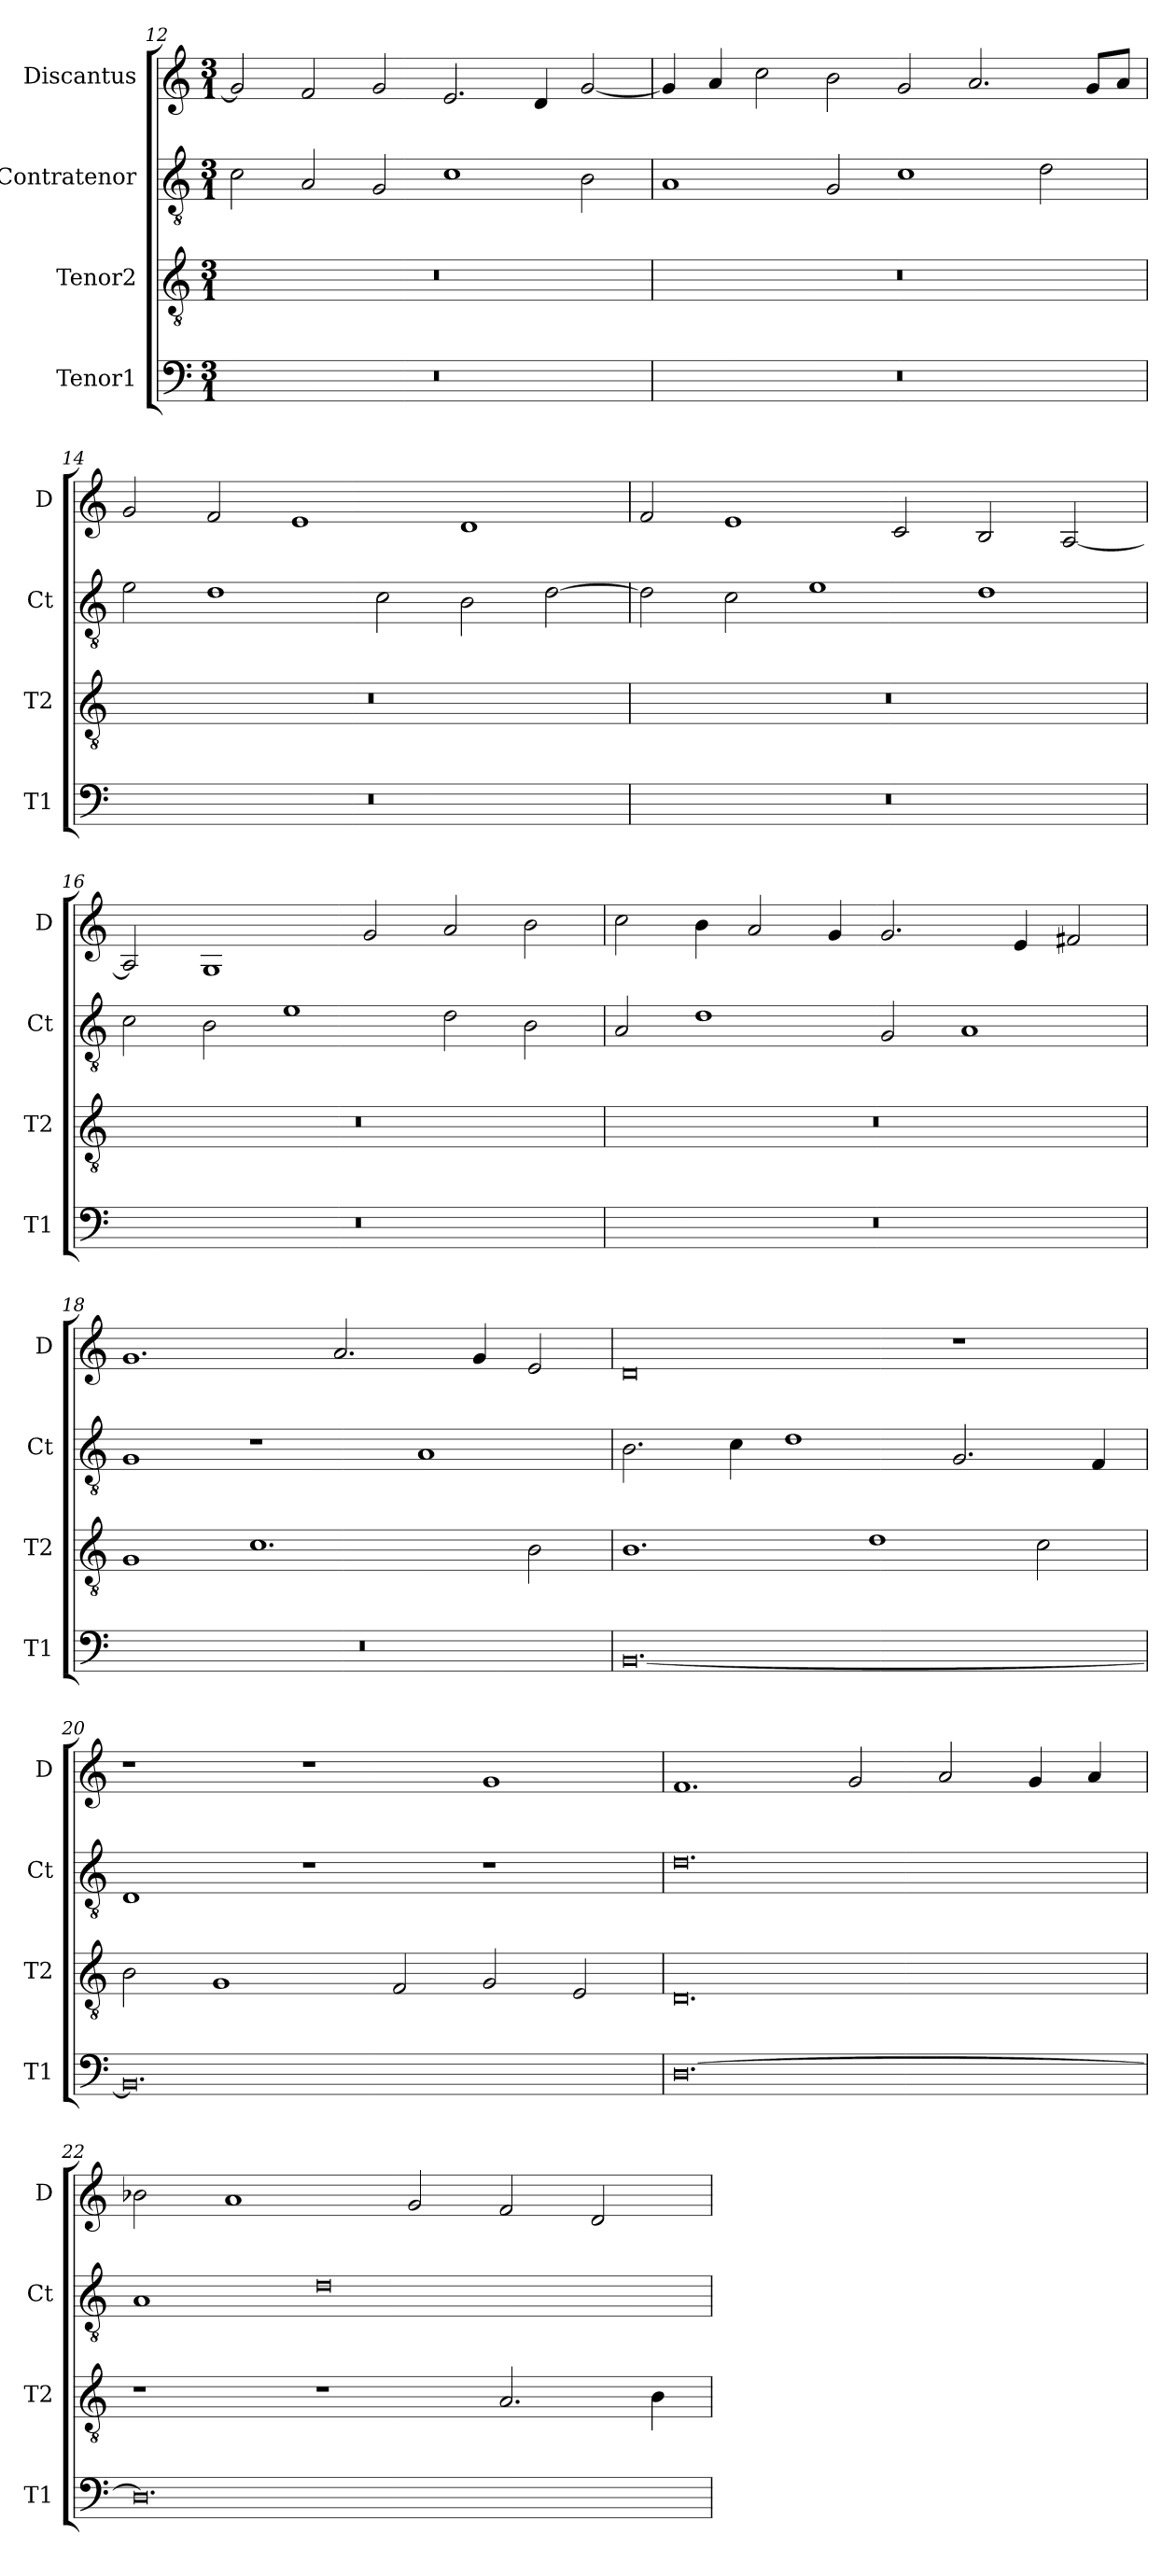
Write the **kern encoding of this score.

**kern	**kern	**kern	**kern
*part4	*part3	*part2	*part1
*staff4	*staff3	*staff2	*staff1
*I"Tenor1	*I"Tenor2	*I"Contratenor	*I"Discantus
*I'T1	*I'T2	*I'Ct	*I'D
*clefF4	*clefGv2	*clefGv2	*clefG2
*k[]	*k[]	*k[]	*k[]
*M3/1	*M3/1	*M3/1	*M3/1
=12	=12	=12	=12
0.r	0.r	2c\	2g/]
.	.	2A/	2f/
.	.	2G/	2g/
.	.	1c	2.e/
.	.	.	4d/
.	.	2B\	[2g/
=13	=13	=13	=13
0.r	0.r	1A	4g/]
.	.	.	4a/
.	.	.	2cc\
.	.	2G/	2b\
.	.	1c	2g/
.	.	.	2.a/
.	.	2d\	.
.	.	.	8g/L
.	.	.	8a/J
=14	=14	=14	=14
0.r	0.r	2e\	2g/
.	.	1d	2f/
.	.	.	1e
.	.	2c\	.
.	.	2B\	1d
.	.	[2d\	.
=15	=15	=15	=15
0.r	0.r	2d\]	2f/
.	.	2c\	1e
.	.	1e	.
.	.	.	2c/
.	.	1d	2B/
.	.	.	[2A/
=16	=16	=16	=16
0.r	0.r	2c\	2A/]
.	.	2B\	1G
.	.	1e	.
.	.	.	2g/
.	.	2d\	2a/
.	.	2B\	2b\
=17	=17	=17	=17
0.r	0.r	2A/	2cc\
.	.	1d	4b\
.	.	.	2a/
.	.	.	4g/
.	.	2G/	2.g/
.	.	1A	.
.	.	.	4e/
.	.	.	2f#X/
=18	=18	=18	=18
0.r	1G	1G	1.g
.	1.c	1r	.
.	.	.	2.a/
.	.	1A	.
.	.	.	4g/
.	2B\	.	2e/
=19	=19	=19	=19
[0.BB	1.B	2.B\	0d
.	.	4c\	.
.	.	1d	.
.	1d	.	.
.	.	2.G/	1r
.	2c\	.	.
.	.	4F/	.
=20	=20	=20	=20
0.BB]	2B\	1D	1r
.	1G	.	.
.	.	1r	1r
.	2F/	.	.
.	2G/	1r	1g
.	2E/	.	.
=21	=21	=21	=21
[0.D	0.D	0.d	1.f
.	.	.	2g/
.	.	.	2a/
.	.	.	4g/
.	.	.	4a/
=22	=22	=22	=22
0.D]	1r	1A	2b-X\
.	.	.	1a
.	1r	0d	.
.	.	.	2g/
.	2.A/	.	2f/
.	.	.	2d/
.	4B\	.	.
=	=	=	=
*-	*-	*-	*-
